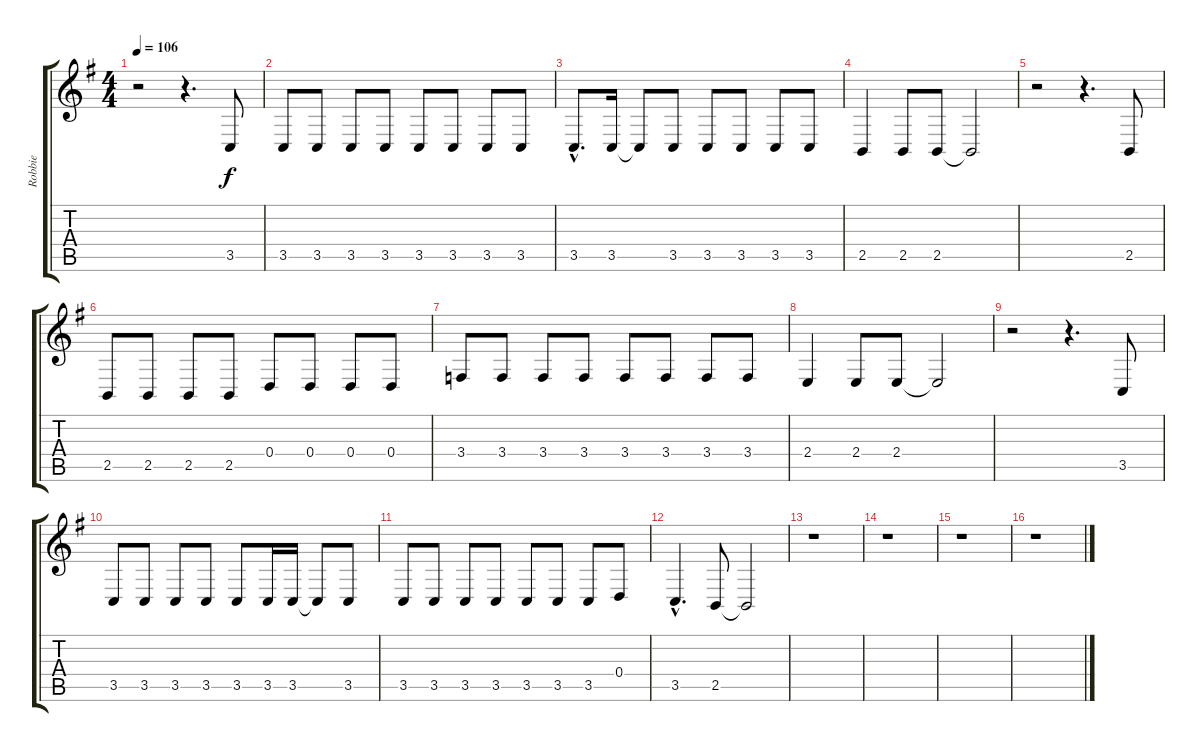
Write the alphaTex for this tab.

\track ("Robbie" "Robbie") {instrument acousticgrandpiano}
\staff {score tabs}
\tuning (E4 B3 G3 D3 A2 E2) {hide}
\ts (4 4)
\tempo 106
\clef g2
\ks g
r.2{dy f} r.4{d} 3.5.8 |
3.5.8 3.5.8 3.5.8 3.5.8 3.5.8 3.5.8 3.5.8 3.5.8 |
3.5{hac}.8{d} 3.5.16 3.5{t}.8 3.5.8 3.5.8 3.5.8 3.5.8 3.5.8 |
2.5.4 2.5.8 2.5.8 2.5{t}.2 |
r.2 r.4{d} 2.5.8 |
2.5.8 2.5.8 2.5.8 2.5.8 0.4.8 0.4.8 0.4.8 0.4.8 |
3.4.8 3.4.8 3.4.8 3.4.8 3.4.8 3.4.8 3.4.8 3.4.8 |
2.4.4 2.4.8 2.4.8 2.4{t}.2 |
r.2 r.4{d} 3.5.8 |
3.5.8 3.5.8 3.5.8 3.5.8 3.5.8 3.5.16 3.5.16 3.5{t}.8 3.5.8 |
3.5.8 3.5.8 3.5.8 3.5.8 3.5.8 3.5.8 3.5.8 0.4.8 |
3.5{hac}.4{d} 2.5.8 2.5{t}.2 |
r.1 |
r.1 |
r.1 |
r.1
